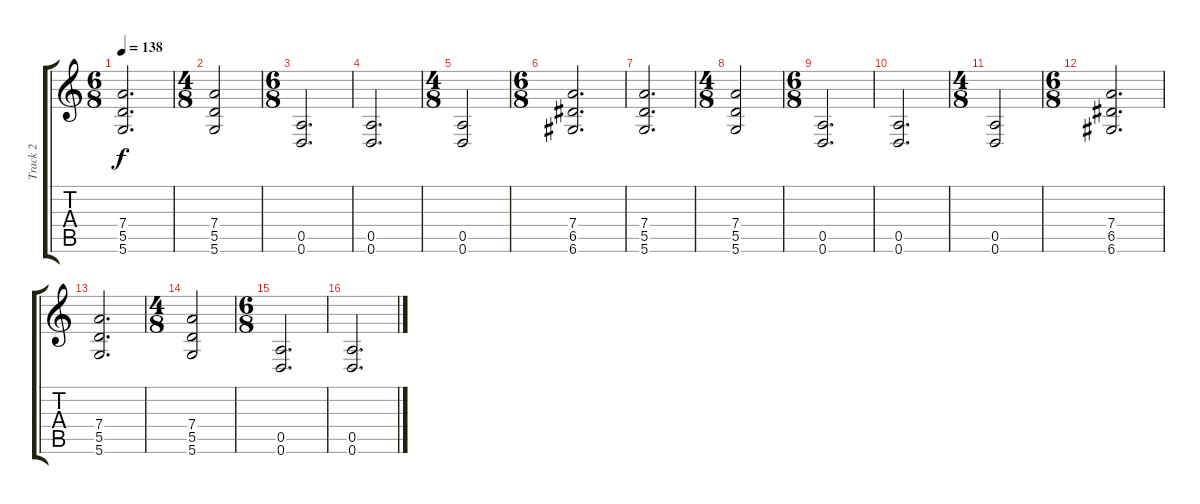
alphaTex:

\track ("Track 2" "Track 2") {instrument distortionguitar}
\staff {score tabs}
\tuning (E4 B3 G3 D3 A2 D2) {hide}
\ts (6 8)
\tempo 138
\clef g2
\ks c
(7.4 5.5 5.6).2{d dy f} |
\ts (4 8)
(7.4 5.5 5.6).2 |
\ts (6 8)
(0.5 0.6).2{d} |
(0.5 0.6).2{d} |
\ts (4 8)
(0.5 0.6).2 |
\ts (6 8)
(7.4 6.5 6.6).2{d} |
(7.4 5.5 5.6).2{d} |
\ts (4 8)
(7.4 5.5 5.6).2 |
\ts (6 8)
(0.5 0.6).2{d} |
(0.5 0.6).2{d} |
\ts (4 8)
(0.5 0.6).2 |
\ts (6 8)
(7.4 6.5 6.6).2{d} |
(7.4 5.5 5.6).2{d} |
\ts (4 8)
(7.4 5.5 5.6).2 |
\ts (6 8)
(0.5 0.6).2{d} |
(0.5 0.6).2{d}
